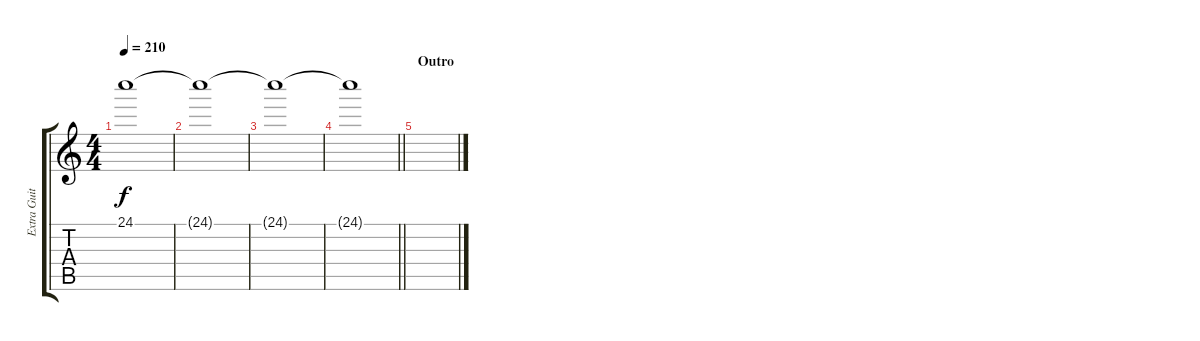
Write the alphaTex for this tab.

\track ("Extra Guitar" "Extra Guit") {instrument distortionguitar}
\staff {score tabs}
\tuning (C4 G3 Eb3 Bb2 F2 C2) {hide}
\ts (4 4)
\tempo 210
\clef g2
\ks c
24.1{t}.1{dy f} |
24.1{t}.1 |
24.1{t}.1 |
\barLineRight lightlight
24.1{t}.1 |
\section ("" "Outro")
